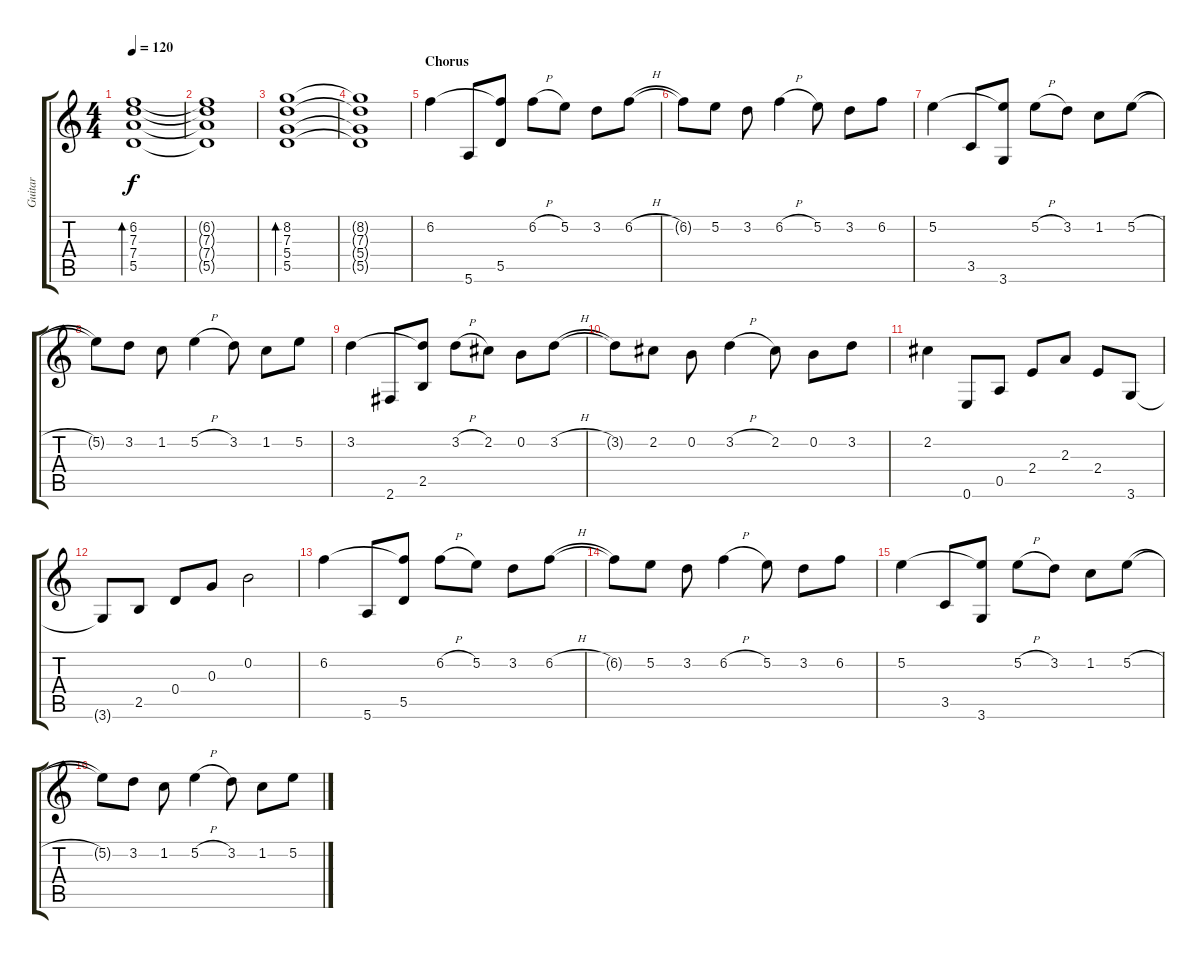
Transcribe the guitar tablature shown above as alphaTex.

\track ("Guitar" "Guitar") {instrument acousticguitarsteel}
\staff {score tabs}
\tuning (E4 B3 G3 D3 A2 E2) {hide}
\ts (4 4)
\tempo 120
\clef g2
\ks c
(6.2 7.3 7.4 5.5).1{bd 240 dy f} |
(6.2{t} 7.3{t} 7.4{t} 5.5{t}).1 |
(8.2 7.3 5.4 5.5).1{bd 240} |
(8.2{t} 7.3{t} 5.4{t} 5.5{t}).1 |
\section ("" "Chorus")
6.2.4 5.6.8 (6.2{t} 5.5).8 6.2{h}.8 5.2.8 3.2.8 6.2{h}.8 |
6.2{t}.8 5.2.8 3.2.8 6.2{h}.4 5.2.8 3.2.8 6.2.8 |
5.2.4 3.5.8 (5.2{t} 3.6).8 5.2{h}.8 3.2.8 1.2.8 5.2{h}.8 |
5.2{t}.8 3.2.8 1.2.8 5.2{h}.4 3.2.8 1.2.8 5.2.8 |
3.2.4 2.6.8 (3.2{t} 2.5).8 3.2{h}.8 2.2.8 0.2.8 3.2{h}.8 |
3.2{t}.8 2.2.8 0.2.8 3.2{h}.4 2.2.8 0.2.8 3.2.8 |
2.2.4 0.6.8 0.5.8 2.4.8 2.3.8 2.4.8 3.6.8 |
3.6{t}.8 2.5.8 0.4.8 0.3.8 0.2.2 |
6.2.4 5.6.8 (6.2{t} 5.5).8 6.2{h}.8 5.2.8 3.2.8 6.2{h}.8 |
6.2{t}.8 5.2.8 3.2.8 6.2{h}.4 5.2.8 3.2.8 6.2.8 |
5.2.4 3.5.8 (5.2{t} 3.6).8 5.2{h}.8 3.2.8 1.2.8 5.2{h}.8 |
5.2{t}.8 3.2.8 1.2.8 5.2{h}.4 3.2.8 1.2.8 5.2.8
